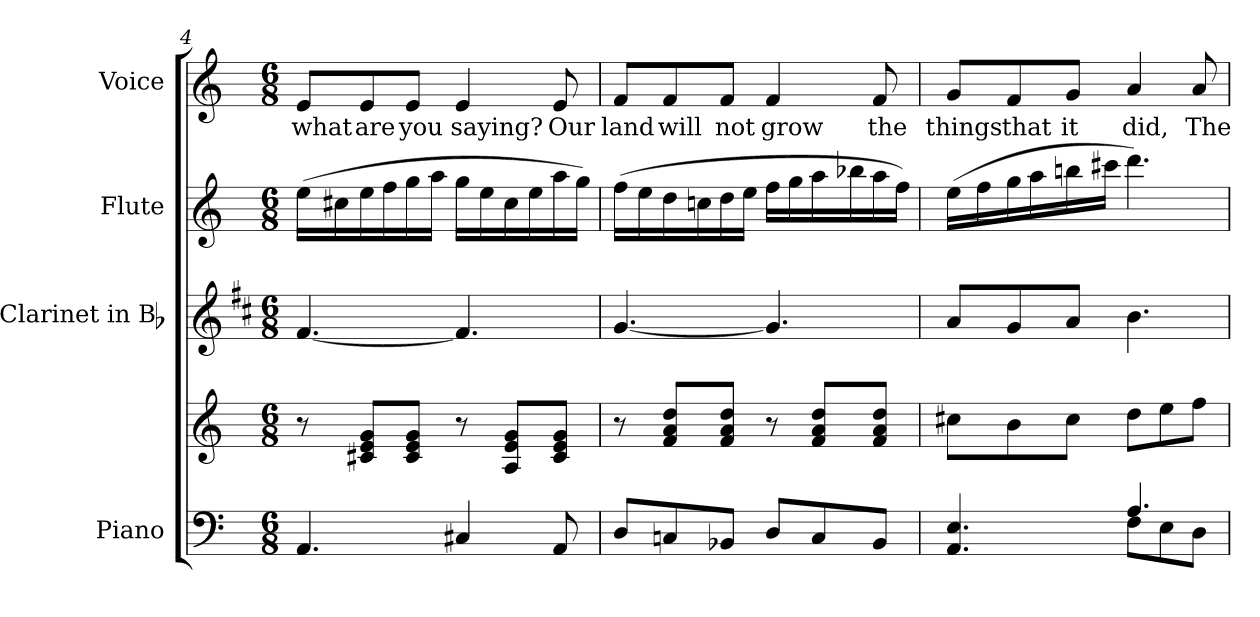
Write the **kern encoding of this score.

**kern	**kern	**kern	**kern	**kern	**text
*part4	*part4	*part3	*part2	*part1	*part1
*staff5	*staff4	*staff3	*staff2	*staff1	*staff1
*I"Piano	*	*I"Clarinet in Bb	*I"Flute	*I"Voice	*
*I'Pno.	*	*I'Cl.	*I'Fl.	*I'Voice	*
*clefF4	*clefG2	*clefG2	*clefG2	*clefG2	*
*	*	*ITrd1c2	*	*	*
*k[]	*k[]	*k[]	*k[]	*k[]	*
*C:	*C:	*C:	*C:	*C:	*
*M6/8	*M6/8	*M6/8	*M6/8	*M6/8	*
=4	=4	=4	=4	=4	=4
!	!	!	!	!	!LO:LY:b:color=#000000
4.AAi/	8r	[4.ei/	(16eei\LL	8ei/L	what
.	.	.	16cc#Xi\	.	.
!	!	!	!	!	!LO:LY:b:color=#000000
.	8c#Xi/ 8ei 8giL	.	16eei\	8ei/	are
.	.	.	16ffi\	.	.
!	!	!	!	!	!LO:LY:b:color=#000000
.	8c#i/ 8ei 8giJ	.	16ggi\	8ei/J	you
.	.	.	16aai\JJ	.	.
!	!	!	!	!	!LO:LY:b:color=#000000
4C#Xi/	8r	4.ei/]	16ggi\LL	4ei/	saying?
.	.	.	16eei\	.	.
.	8Ai/ 8ei 8giL	.	16cc#i\	.	.
.	.	.	16eei\	.	.
!	!	!	!	!	!LO:LY:b:color=#000000
8AAi/	8c#i/ 8ei 8giJ	.	16aai\	8ei/	Our
.	.	.	16ggi\JJ)	.	.
=5	=5	=5	=5	=5	=5
!	!	!	!	!	!LO:LY:b:color=#000000
8Di/L	8r	[4.fi/	(16ffi\LL	8fi/L	land
.	.	.	16eei\	.	.
!	!	!	!	!	!LO:LY:b:color=#000000
8Cni/	8fi/ 8ai 8ddiL	.	16ddi\	8fi/	will
.	.	.	16ccni\	.	.
!	!	!	!	!	!LO:LY:b:color=#000000
8BB-Xi/J	8fi/ 8ai 8ddiJ	.	16ddi\	8fi/J	not
.	.	.	16eei\JJ	.	.
!	!	!	!	!	!LO:LY:b:color=#000000
8Di/L	8r	4.fi/]	16ffi\LL	4fi/	grow
.	.	.	16ggi\	.	.
8Ci/	8fi/ 8ai 8ddiL	.	16aai\	.	.
.	.	.	16bb-Xi\	.	.
!	!	!	!	!	!LO:LY:b:color=#000000
8BB-i/J	8fi/ 8ai 8ddiJ	.	16aai\	8fi/	the
.	.	.	16ffi\JJ)	.	.
!!LO:LB:g=z
=6	=6	=6	=6	=6	=6
*^	*	*	*	*	*
!	!	!	!	!	!	!LO:LY:b:color=#000000
4.AAi/ 4.Ei	4.ryy	8cc#Xi\L	8gi/L	(16eei\LL	8gi/L	things
.	.	.	.	16ffi\	.	.
!	!	!	!	!	!	!LO:LY:b:color=#000000
.	.	8bi\	8fi/	16ggi\	8fi/	that
.	.	.	.	16aai\	.	.
!	!	!	!	!	!	!LO:LY:b:color=#000000
.	.	8cc#i\J	8gi/J	16bbni\	8gi/J	it
.	.	.	.	16ccc#Xi\JJ	.	.
!	!	!	!	!	!	!LO:LY:b:color=#000000
4.Ai/	8Fi\L	8ddi\L	4.ai\	4.dddi\)	4ai/	did,
.	8Ei\	8eei\	.	.	.	.
!	!	!	!	!	!	!LO:LY:b:color=#000000
.	8Di\J	8ffi\J	.	.	8ai/	The
*v	*v	*	*	*	*	*
=	=	=	=	=	=
*-	*-	*-	*-	*-	*-
